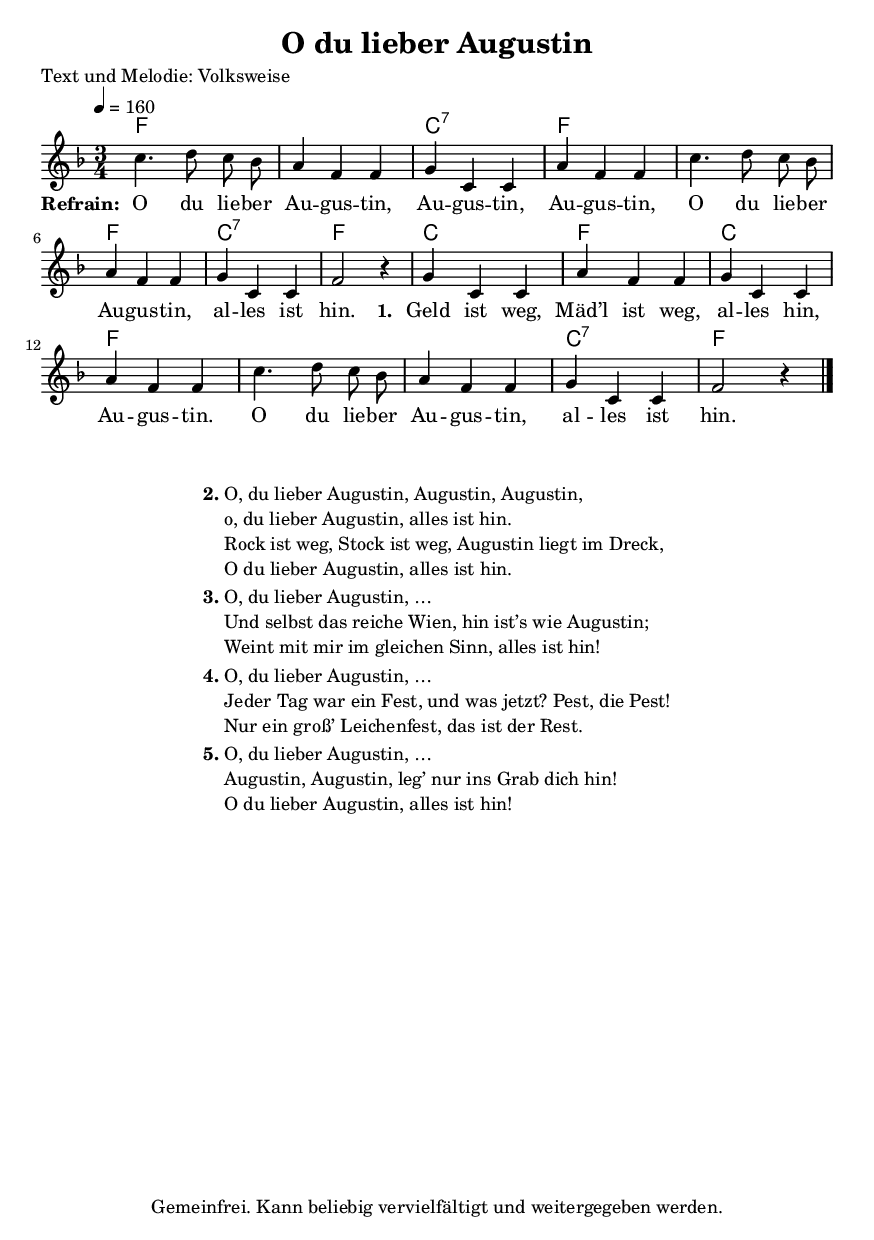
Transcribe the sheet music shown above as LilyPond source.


\version "2.12.3"

\include "default.ly"

\header{
  title = "O du lieber Augustin"
  poet = "Text und Melodie: Volksweise"
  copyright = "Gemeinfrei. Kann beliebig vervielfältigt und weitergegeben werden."
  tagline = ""
id="7df800fba894913fb5836fabaf7236c07e936ef5"
}

#(set-global-staff-size 16)

  refrain = \relative c'' {
    c4. d8 c bes
    a4 f f
    g c, c
    a' f f
    c'4. d8 c bes
    a4 f f
    g c, c
    f2 r4
  }
  verse = \relative c'' {
    g4 c, c
    a' f f
    g c, c
    a' f f
    c'4. d8 c bes
    a4 f f
    g c, c
    f2 r4 \bar "|."
  }
  refrainWords = \lyricmode {
    \set stanza = "Refrain: "
     O du lie -- ber Au -- gus -- tin, Au -- gus -- tin, Au -- gus -- tin,
     O du lie -- ber Au -- gus -- tin, al -- les ist hin.
  }
  verseOne = \lyricmode {
    \set stanza = "1. "
     Geld ist weg, Mäd’l ist weg,
     al -- les hin, Au -- gus -- tin.
     O du lie -- ber Au -- gus -- tin,
     al -- les ist hin.
  }
  harmonies = \chords {
    \set chordChanges = ##t
     f1*3/4 f c:7 f f f c:7 f c f c f f f c:7 f
  }

\score {
  <<
    \new ChordNames { \harmonies }
    \new Voice = "Lied" {
      \autoBeamOff
      \key f \major
      \time 3/4
      \tempo 4 = 160
      \refrain \verse
    }
    \new Lyrics \lyricsto "Lied" { \refrainWords \verseOne}
  >>
 \layout {}
 \midi {}
}

\markup {
  \fill-line {
    \hspace #0.1
    \column {
      \hspace #0.1
      \line {
 	\bold "2."
        \column {
          "O, du lieber Augustin, Augustin, Augustin,"
          "o, du lieber Augustin, alles ist hin."
          "Rock ist weg, Stock ist weg, Augustin liegt im Dreck,"
          "O du lieber Augustin, alles ist hin."
        }
      }
      \hspace #0.5
      \line {
	\bold "3."
        \column {
          "O, du lieber Augustin, …"
          "Und selbst das reiche Wien, hin ist’s wie Augustin;"
          "Weint mit mir im gleichen Sinn, alles ist hin!"
        }
      }
      \hspace #0.5
      \line {
	\bold "4."
        \column {
          "O, du lieber Augustin, …"
          "Jeder Tag war ein Fest, und was jetzt? Pest, die Pest!"
          "Nur ein groß’ Leichenfest, das ist der Rest."
        }
      }
      \hspace #0.5
      \line {
	\bold "5."
        \column {
          "O, du lieber Augustin, …"
          "Augustin, Augustin, leg’ nur ins Grab dich hin!"
          "O du lieber Augustin, alles ist hin!"
        }
      }
    }
    \hspace #0.1
  }
}

 % some settings % vim: sw=2 et
